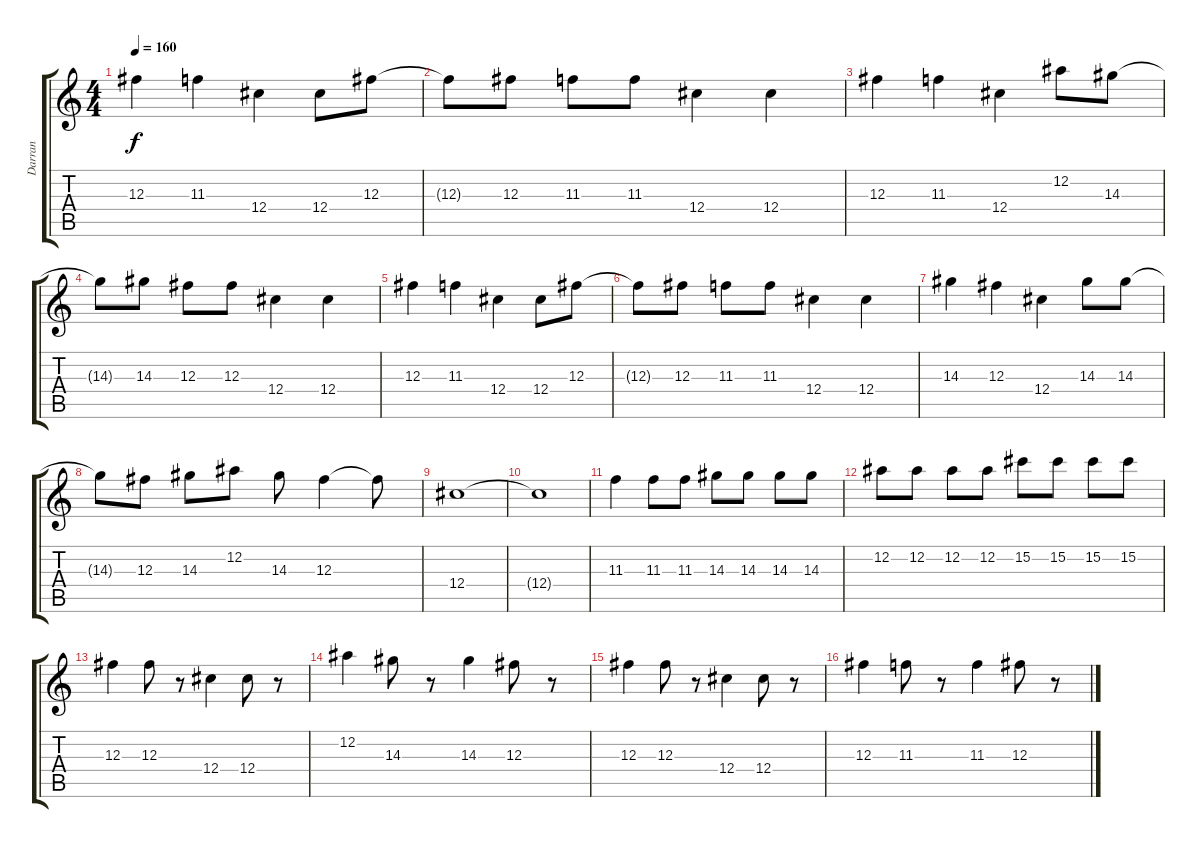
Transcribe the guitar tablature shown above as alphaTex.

\track ("Darran" "Darran") {instrument distortionguitar}
\staff {score tabs}
\tuning (Eb4 Bb3 Gb3 Db3 Ab2 Db2) {hide}
\ts (4 4)
\tempo 160
\clef g2
\ks c
12.3.4{dy f} 11.3.4 12.4.4 12.4.8 12.3.8 |
12.3{t}.8 12.3.8 11.3.8 11.3.8 12.4.4 12.4.4 |
12.3.4 11.3.4 12.4.4 12.2.8 14.3.8 |
14.3{t}.8 14.3.8 12.3.8 12.3.8 12.4.4 12.4.4 |
12.3.4 11.3.4 12.4.4 12.4.8 12.3.8 |
12.3{t}.8 12.3.8 11.3.8 11.3.8 12.4.4 12.4.4 |
14.3.4 12.3.4 12.4.4 14.3.8 14.3.8 |
14.3{t}.8 12.3.8 14.3.8 12.2.8 14.3.8 12.3.4 12.3{t}.8 |
12.4.1 |
12.4{t}.1 |
11.3.4 11.3.8 11.3.8 14.3.8 14.3.8 14.3.8 14.3.8 |
12.2.8 12.2.8 12.2.8 12.2.8 15.2.8 15.2.8 15.2.8 15.2.8 |
12.3.4 12.3.8 r.8 12.4.4 12.4.8 r.8 |
12.2.4 14.3.8 r.8 14.3.4 12.3.8 r.8 |
12.3.4 12.3.8 r.8 12.4.4 12.4.8 r.8 |
12.3.4 11.3.8 r.8 11.3.4 12.3.8 r.8
